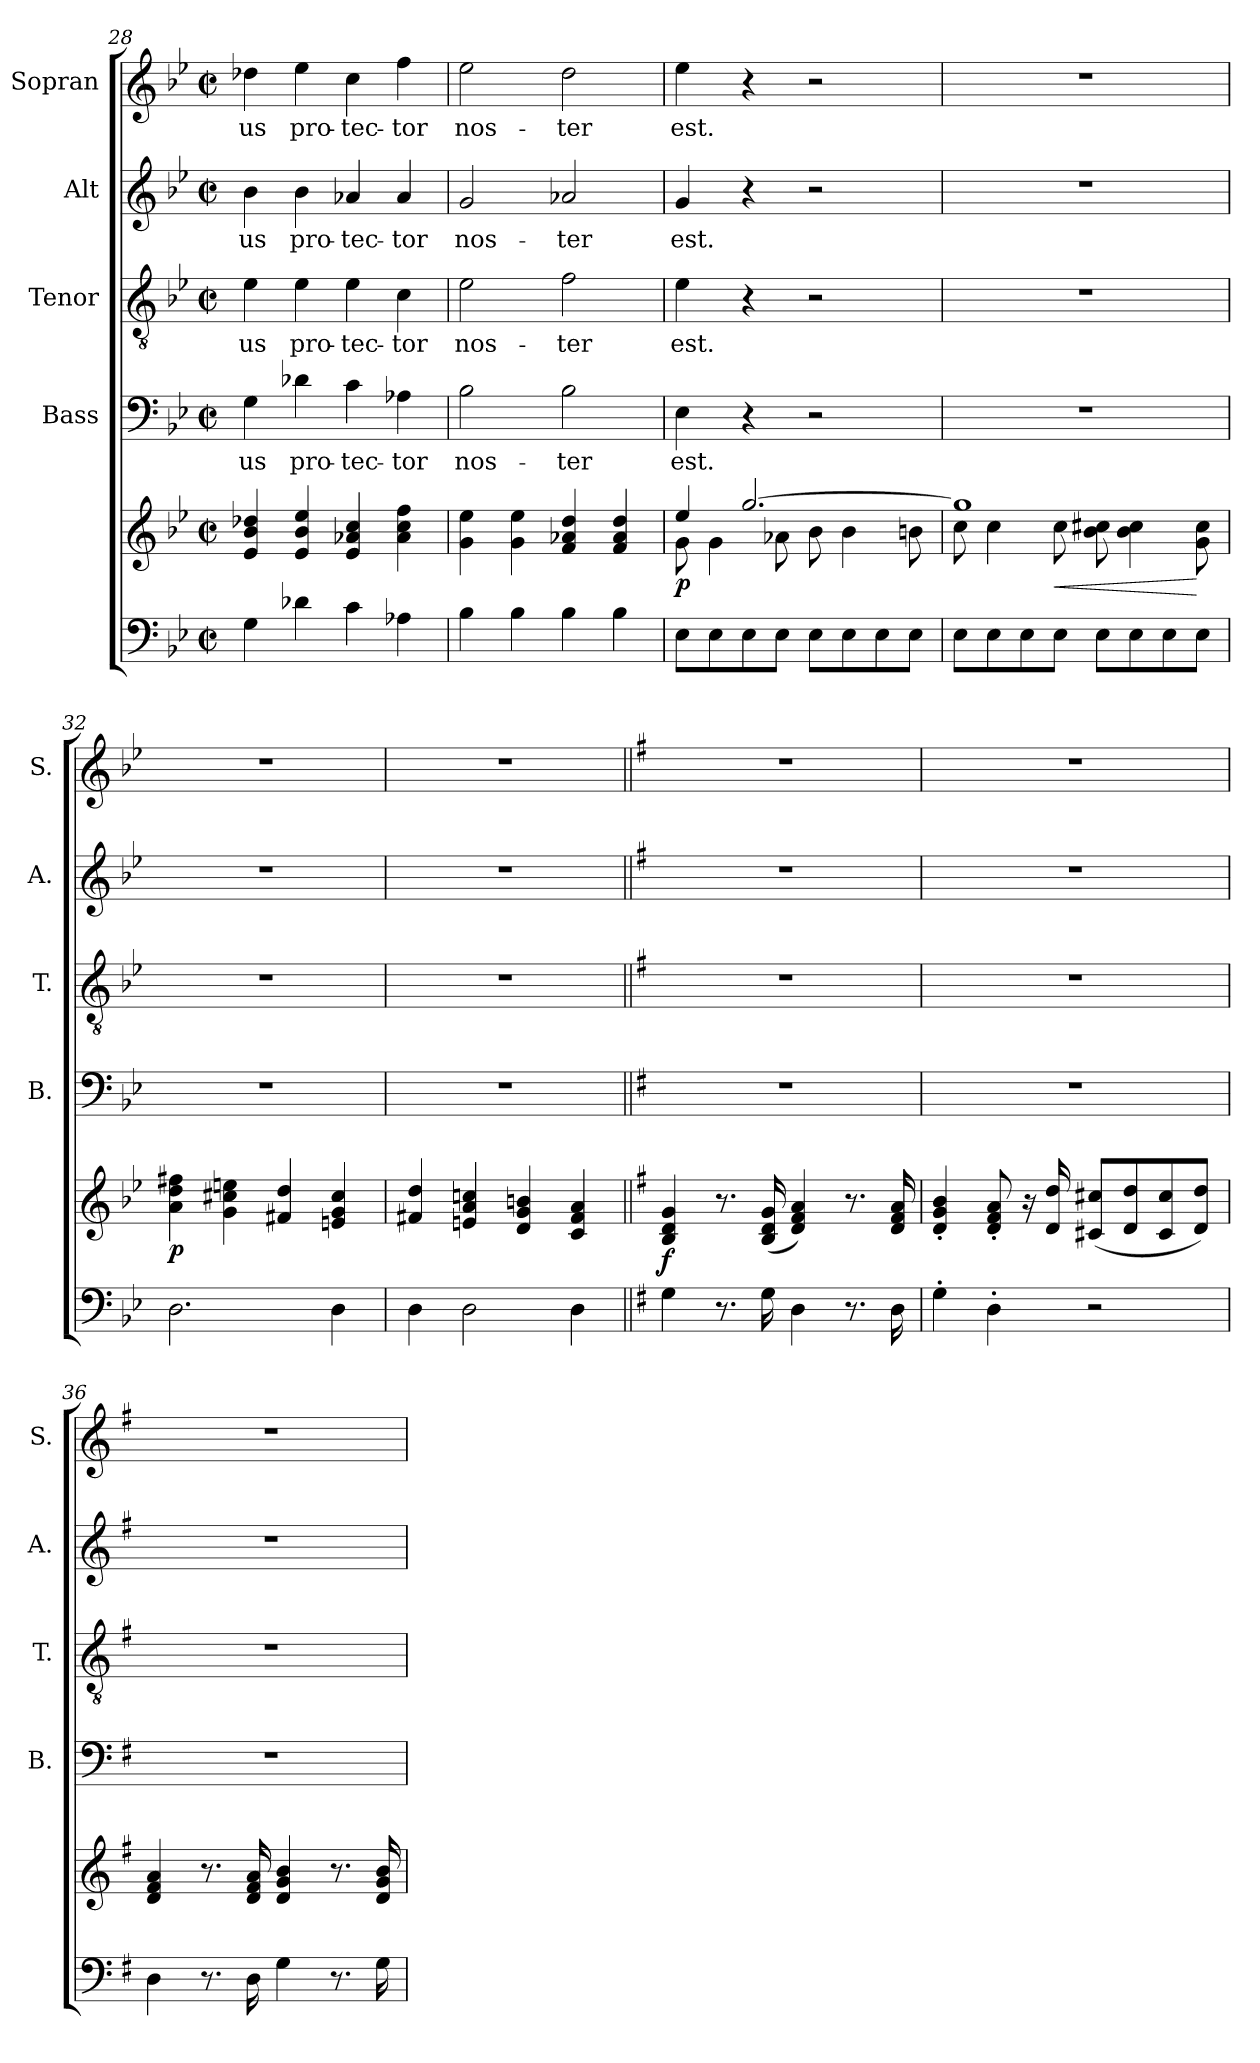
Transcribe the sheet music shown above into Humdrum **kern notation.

**kern	**kern	**dynam	**kern	**text	**kern	**text	**kern	**text	**kern	**text
*part5	*part5	*part5	*part4	*part4	*part3	*part3	*part2	*part2	*part1	*part1
*staff6	*staff5	*staff5/6	*staff4	*staff4	*staff3	*staff3	*staff2	*staff2	*staff1	*staff1
*	*	*	*I"Bass	*	*I"Tenor	*	*I"Alt	*	*I"Sopran	*
*	*	*	*I'B.	*	*I'T.	*	*I'A.	*	*I'S.	*
*clefF4	*clefG2	*	*clefF4	*	*clefGv2	*	*clefG2	*	*clefG2	*
*k[b-e-]	*k[b-e-]	*	*k[b-e-]	*	*k[b-e-]	*	*k[b-e-]	*	*k[b-e-]	*
*B-:	*B-:	*	*B-:	*	*B-:	*	*B-:	*	*B-:	*
*M2/2	*M2/2	*	*M2/2	*	*M2/2	*	*M2/2	*	*M2/2	*
*met(c|)	*met(c|)	*	*met(c|)	*	*met(c|)	*	*met(c|)	*	*met(c|)	*
=28	=28	=28	=28	=28	=28	=28	=28	=28	=28	=28
!	!	!	!	!LO:LY:b	!	!LO:LY:b	!	!LO:LY:b	!	!LO:LY:b
4G\	4e-/ 4b-/ 4dd-X/	.	4G\	-us	4e-\	-us	4b-\	-us	4dd-X\	-us
!	!	!	!	!LO:LY:b	!	!LO:LY:b	!	!LO:LY:b	!	!LO:LY:b
4d-X\	4e-/ 4b-/ 4ee-/	.	4d-X\	pro-	4e-\	pro-	4b-\	pro-	4ee-\	pro-
!	!	!	!	!LO:LY:b	!	!LO:LY:b	!	!LO:LY:b	!	!LO:LY:b
4c\	4e-/ 4a-X/ 4cc/	.	4c\	-tec-	4e-\	-tec-	4a-X/	-tec-	4cc\	-tec-
!	!	!	!	!LO:LY:b	!	!LO:LY:b	!	!LO:LY:b	!	!LO:LY:b
4A-X\	4a-\ 4cc\ 4ff\	.	4A-X\	-tor	4c\	-tor	4a-/	-tor	4ff\	-tor
=29	=29	=29	=29	=29	=29	=29	=29	=29	=29	=29
!	!	!	!	!LO:LY:b	!	!LO:LY:b	!	!LO:LY:b	!	!LO:LY:b
4B-\	4g\ 4ee-\	.	2B-\	nos-	2e-\	nos-	2g/	nos-	2ee-\	nos-
4B-\	4g\ 4ee-\	.	.	.	.	.	.	.	.	.
!	!	!	!	!LO:LY:b	!	!LO:LY:b	!	!LO:LY:b	!	!LO:LY:b
4B-\	4f/ 4a-X/ 4dd/	.	2B-\	-ter	2f\	-ter	2a-X/	-ter	2dd\	-ter
4B-\	4f/ 4a-/ 4dd/	.	.	.	.	.	.	.	.	.
=30	=30	=30	=30	=30	=30	=30	=30	=30	=30	=30
*	*^	*	*	*	*	*	*	*	*	*
!	!	!	!LO:DY:b	!	!LO:LY:b	!	!LO:LY:b	!	!LO:LY:b	!	!LO:LY:b
8E-\L	4ee-/	8g\	p	4E-\	est.	4e-\	est.	4g/	est.	4ee-\	est.
8E-\	.	4g\	.	.	.	.	.	.	.	.	.
8E-\	[>2.gg/	.	.	4r	.	4r	.	4r	.	4r	.
8E-\J	.	8a-X\	.	.	.	.	.	.	.	.	.
8E-\L	.	8b-\	.	2r	.	2r	.	2r	.	2r	.
8E-\	.	4b-\	.	.	.	.	.	.	.	.	.
8E-\	.	.	.	.	.	.	.	.	.	.	.
8E-\J	.	8bn\	.	.	.	.	.	.	.	.	.
!!LO:PB:g=z
=31	=31	=31	=31	=31	=31	=31	=31	=31	=31	=31	=31
8E-\L	1gg]	8cc\	.	1r	.	1r	.	1r	.	1r	.
8E-\	.	4cc\	.	.	.	.	.	.	.	.	.
8E-\	.	.	.	.	.	.	.	.	.	.	.
!	!	!	!LO:HP:b	!	!	!	!	!	!	!	!
8E-\J	.	8cc\	<	.	.	.	.	.	.	.	.
8E-\L	.	8b-\ 8cc#X\	.	.	.	.	.	.	.	.	.
8E-\	.	4b-\ 4cc#\	.	.	.	.	.	.	.	.	.
8E-\	.	.	.	.	.	.	.	.	.	.	.
8E-\J	.	8g\ 8cc#\	[	.	.	.	.	.	.	.	.
=32	=32	=32	=32	=32	=32	=32	=32	=32	=32	=32	=32
!	!	!	!LO:DY:b	!	!	!	!	!	!	!	!
*	*v	*v	*	*	*	*	*	*	*	*	*
2.D\	4a\ 4dd\ 4ff#X\	p	1r	.	1r	.	1r	.	1r	.
.	4g\ 4cc#X\ 4een\	.	.	.	.	.	.	.	.	.
.	4f#X/ 4dd/	.	.	.	.	.	.	.	.	.
4D\	4en/ 4g/ 4cc#/	.	.	.	.	.	.	.	.	.
=33	=33	=33	=33	=33	=33	=33	=33	=33	=33	=33
4D\	4f#X/ 4dd/	.	1r	.	1r	.	1r	.	1r	.
2D\	4en/ 4a/ 4ccn/	.	.	.	.	.	.	.	.	.
.	4d/ 4g/ 4bn/	.	.	.	.	.	.	.	.	.
4D\	4c/ 4f#/ 4a/	.	.	.	.	.	.	.	.	.
=34||	=34||	=34||	=34||	=34||	=34||	=34||	=34||	=34||	=34||	=34||
*k[f#]	*k[f#]	*	*k[f#]	*	*k[f#]	*	*k[f#]	*	*k[f#]	*
*G:	*G:	*	*G:	*	*G:	*	*G:	*	*G:	*
!	!	!LO:DY:b	!	!	!	!	!	!	!	!
4G\	4B/ 4d/ 4g/	f	1r	.	1r	.	1r	.	1r	.
8.r	8.r	.	.	.	.	.	.	.	.	.
16G\	(<16B/ 16d/ 16g/	.	.	.	.	.	.	.	.	.
4D\	4d/ 4f#/ 4a/)	.	.	.	.	.	.	.	.	.
8.r	8.r	.	.	.	.	.	.	.	.	.
16D\	16d/ 16f#/ 16a/	.	.	.	.	.	.	.	.	.
=35	=35	=35	=35	=35	=35	=35	=35	=35	=35	=35
4G'>\	4d/'< 4g/'< 4b/'<	.	1r	.	1r	.	1r	.	1r	.
4D'>\	8d/'< 8f#/'< 8a/'<	.	.	.	.	.	.	.	.	.
.	16r	.	.	.	.	.	.	.	.	.
.	16d/ 16dd/	.	.	.	.	.	.	.	.	.
2r	(<8c#X/ 8cc#X/L	.	.	.	.	.	.	.	.	.
.	8d/ 8dd/	.	.	.	.	.	.	.	.	.
.	8c#/ 8cc#/	.	.	.	.	.	.	.	.	.
.	8d/ 8dd/J)	.	.	.	.	.	.	.	.	.
=36	=36	=36	=36	=36	=36	=36	=36	=36	=36	=36
4D\	4d/ 4f#/ 4a/	.	1r	.	1r	.	1r	.	1r	.
8.r	8.r	.	.	.	.	.	.	.	.	.
16D\	16d/ 16f#/ 16a/	.	.	.	.	.	.	.	.	.
4G\	4d/ 4g/ 4b/	.	.	.	.	.	.	.	.	.
8.r	8.r	.	.	.	.	.	.	.	.	.
16G\	16d/ 16g/ 16b/	.	.	.	.	.	.	.	.	.
=	=	=	=	=	=	=	=	=	=	=
*-	*-	*-	*-	*-	*-	*-	*-	*-	*-	*-
